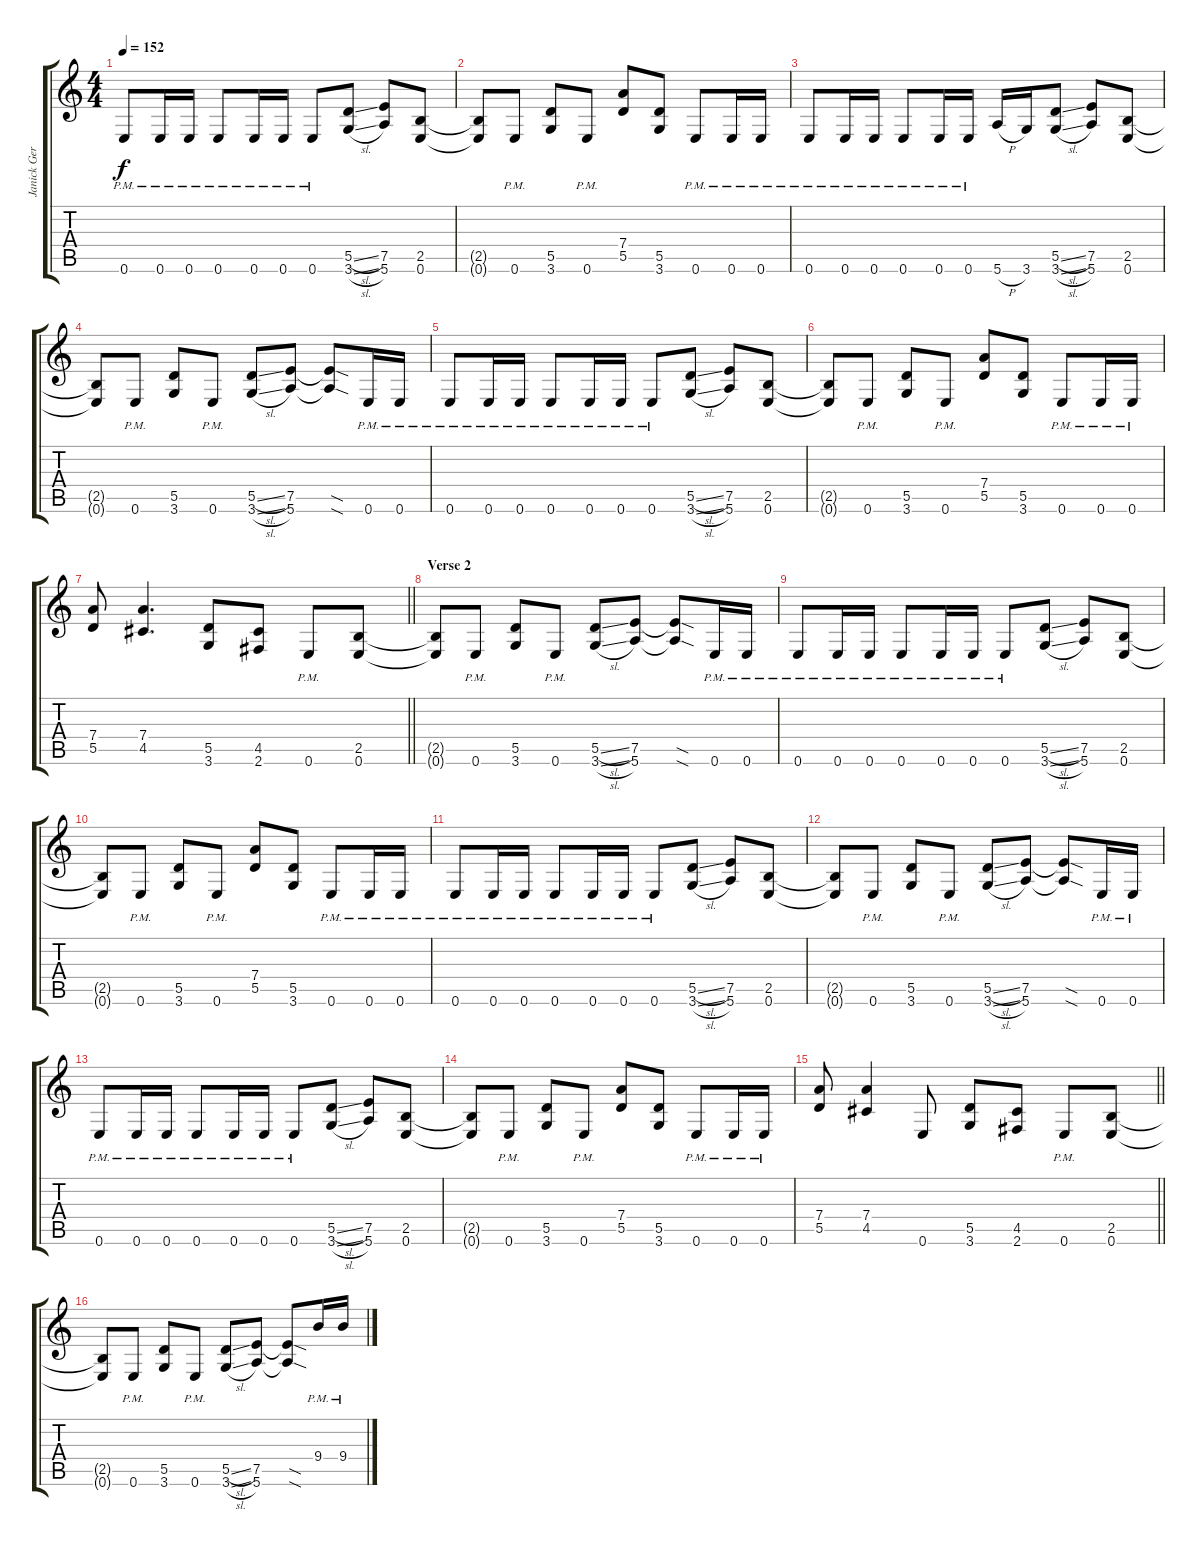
\track ("Janick Gers" "Janick Ger") {instrument overdrivenguitar}
\staff {score tabs}
\tuning (E4 B3 G3 D3 A2 E2) {hide}
\ts (4 4)
\tempo 152
\clef g2
\ks c
0.6{pm}.8{dy f} 0.6{pm}.16 0.6{pm}.16 0.6{pm}.8 0.6{pm}.16 0.6{pm}.16 0.6{pm}.8 (5.5{sl} 3.6{sl}).8 (7.5 5.6).8 (2.5 0.6).8 |
(2.5{t} 0.6{t}).8 0.6{pm}.8 (5.5 3.6).8 0.6{pm}.8 (7.4 5.5).8 (5.5 3.6).8 0.6{pm}.8 0.6{pm}.16 0.6{pm}.16 |
0.6{pm}.8 0.6{pm}.16 0.6{pm}.16 0.6{pm}.8 0.6{pm}.16 0.6{pm}.16 5.6{h}.16 3.6.16 (5.5{sl} 3.6{sl}).8 (7.5 5.6).8 (2.5 0.6).8 |
(2.5{t} 0.6{t}).8 0.6{pm}.8 (5.5 3.6).8 0.6{pm}.8 (5.5{sl} 3.6{sl}).8 (7.5 5.6).8 (7.5{sod t} 5.6{sod t}).8 0.6{pm}.16 0.6{pm}.16 |
0.6{pm}.8 0.6{pm}.16 0.6{pm}.16 0.6{pm}.8 0.6{pm}.16 0.6{pm}.16 0.6{pm}.8 (5.5{sl} 3.6{sl}).8 (7.5 5.6).8 (2.5 0.6).8 |
(2.5{t} 0.6{t}).8 0.6{pm}.8 (5.5 3.6).8 0.6{pm}.8 (7.4 5.5).8 (5.5 3.6).8 0.6{pm}.8 0.6{pm}.16 0.6{pm}.16 |
\barLineRight lightlight
(7.4 5.5).8 (7.4 4.5).4{d} (5.5 3.6).8 (4.5 2.6).8 0.6{pm}.8 (2.5 0.6).8 |
\section ("" "Verse 2")
(2.5{t} 0.6{t}).8 0.6{pm}.8 (5.5 3.6).8 0.6{pm}.8 (5.5{sl} 3.6{sl}).8 (7.5 5.6).8 (7.5{sod t} 5.6{sod t}).8 0.6{pm}.16 0.6{pm}.16 |
0.6{pm}.8 0.6{pm}.16 0.6{pm}.16 0.6{pm}.8 0.6{pm}.16 0.6{pm}.16 0.6{pm}.8 (5.5{sl} 3.6{sl}).8 (7.5 5.6).8 (2.5 0.6).8 |
(2.5{t} 0.6{t}).8 0.6{pm}.8 (5.5 3.6).8 0.6{pm}.8 (7.4 5.5).8 (5.5 3.6).8 0.6{pm}.8 0.6{pm}.16 0.6{pm}.16 |
0.6{pm}.8 0.6{pm}.16 0.6{pm}.16 0.6{pm}.8 0.6{pm}.16 0.6{pm}.16 0.6{pm}.8 (5.5{sl} 3.6{sl}).8 (7.5 5.6).8 (2.5 0.6).8 |
(2.5{t} 0.6{t}).8 0.6{pm}.8 (5.5 3.6).8 0.6{pm}.8 (5.5{sl} 3.6{sl}).8 (7.5 5.6).8 (7.5{sod t} 5.6{sod t}).8 0.6{pm}.16 0.6{pm}.16 |
0.6{pm}.8 0.6{pm}.16 0.6{pm}.16 0.6{pm}.8 0.6{pm}.16 0.6{pm}.16 0.6{pm}.8 (5.5{sl} 3.6{sl}).8 (7.5 5.6).8 (2.5 0.6).8 |
(2.5{t} 0.6{t}).8 0.6{pm}.8 (5.5 3.6).8 0.6{pm}.8 (7.4 5.5).8 (5.5 3.6).8 0.6{pm}.8 0.6{pm}.16 0.6{pm}.16 |
\barLineRight lightlight
(7.4 5.5).8 (7.4 4.5).4 0.6.8 (5.5 3.6).8 (4.5 2.6).8 0.6{pm}.8 (2.5 0.6).8 |
(2.5{t} 0.6{t}).8 0.6{pm}.8 (5.5 3.6).8 0.6{pm}.8 (5.5{sl} 3.6{sl}).8 (7.5 5.6).8 (7.5{sod t} 5.6{sod t}).8 9.4{pm}.16 9.4{pm}.16
